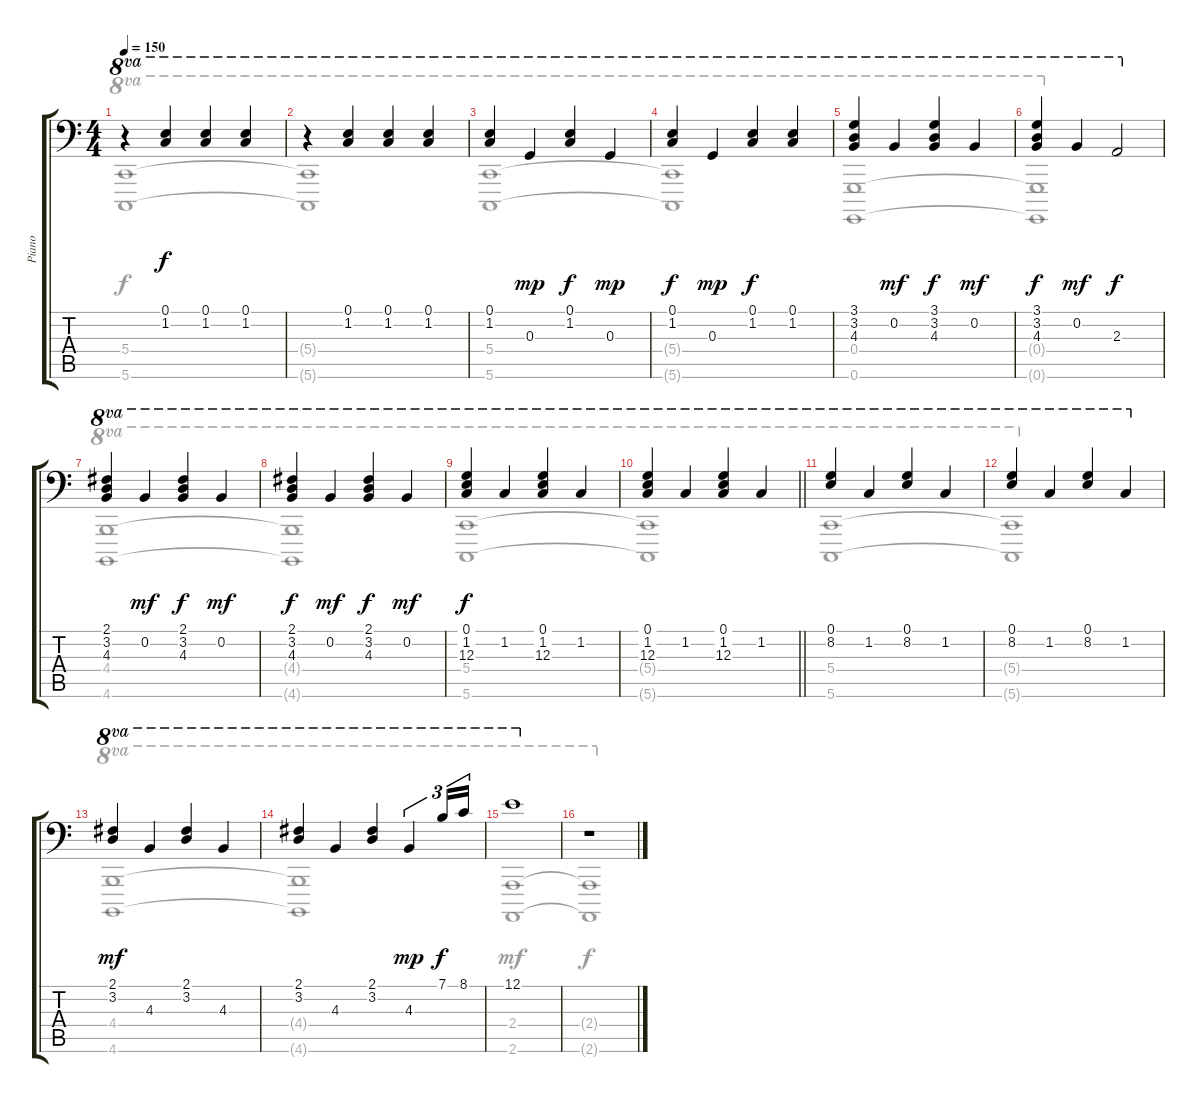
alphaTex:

\track ("Piano" "Piano") {instrument acousticgrandpiano}
\staff {score tabs}
\tuning (E4 B3 G3 G2 D2 G1) {hide}
\voice
\ts (4 4)
\tempo 150
\clef f4
\ks c
r.4{ot 8va dy f} (0.1 1.2).4{ot 8va} (0.1 1.2).4{ot 8va} (0.1 1.2).4{ot 8va} |
r.4{ot 8va} (0.1 1.2).4{ot 8va} (0.1 1.2).4{ot 8va} (0.1 1.2).4{ot 8va} |
(0.1 1.2).4{ot 8va} 0.3.4{ot 8va dy mp} (0.1 1.2).4{ot 8va dy f} 0.3.4{ot 8va dy mp} |
(0.1 1.2).4{ot 8va dy f} 0.3.4{ot 8va dy mp} (0.1 1.2).4{ot 8va dy f} (0.1 1.2).4{ot 8va} |
(3.1 3.2 4.3).4{ot 8va} 0.2.4{ot 8va dy mf} (3.1 3.2 4.3).4{ot 8va dy f} 0.2.4{ot 8va dy mf} |
(3.1 3.2 4.3).4{ot 8va dy f} 0.2.4{ot 8va dy mf} 2.3.2{ot 8va dy f} |
(2.1 3.2 4.3).4{ot 8va} 0.2.4{ot 8va dy mf} (2.1 3.2 4.3).4{ot 8va dy f} 0.2.4{ot 8va dy mf} |
(2.1 3.2 4.3).4{ot 8va dy f} 0.2.4{ot 8va dy mf} (2.1 3.2 4.3).4{ot 8va dy f} 0.2.4{ot 8va dy mf} |
(0.1 1.2 12.3).4{ot 8va dy f} 1.2.4{ot 8va} (0.1 1.2 12.3).4{ot 8va} 1.2.4{ot 8va} |
\barLineRight lightlight
(0.1 1.2 12.3).4{ot 8va} 1.2.4{ot 8va} (0.1 1.2 12.3).4{ot 8va} 1.2.4{ot 8va} |
(0.1 8.2).4{ot 8va} 1.2.4{ot 8va} (0.1 8.2).4{ot 8va} 1.2.4{ot 8va} |
(0.1 8.2).4{ot 8va} 1.2.4{ot 8va} (0.1 8.2).4{ot 8va} 1.2.4{ot 8va} |
(2.1 3.2).4{ot 8va dy mf} 4.3.4{ot 8va} (2.1 3.2).4{ot 8va} 4.3.4{ot 8va} |
(2.1 3.2).4{ot 8va} 4.3.4{ot 8va} (2.1 3.2).4{ot 8va} 4.3.4{tu (3 2) ot 8va dy mp} 7.1.16{tu (3 2) ot 8va dy f} 8.1.16{tu (3 2) ot 8va} |
12.1.1{ot 8va} |
r.1
\voice
\clef f4
\ottava regular
\simile none
\ks c
(5.4 5.6).1{ot 8va dy f} |
(5.4{t} 5.6{t}).1{ot 8va} |
(5.4 5.6).1{ot 8va} |
(5.4{t} 5.6{t}).1{ot 8va} |
(0.4 0.6).1{ot 8va} |
(0.4{t} 0.6{t}).1{ot 8va} |
(4.4 4.6).1{ot 8va} |
(4.4{t} 4.6{t}).1{ot 8va} |
(5.4 5.6).1{ot 8va} |
\barLineRight lightlight
(5.4{t} 5.6{t}).1{ot 8va} |
(5.4 5.6).1{ot 8va} |
(5.4{t} 5.6{t}).1{ot 8va} |
(4.4 4.6).1{ot 8va} |
(4.4{t} 4.6{t}).1{ot 8va} |
(2.4 2.6).1{ot 8va dy mf} |
(2.4{t} 2.6{t}).1{ot 8va dy f}
